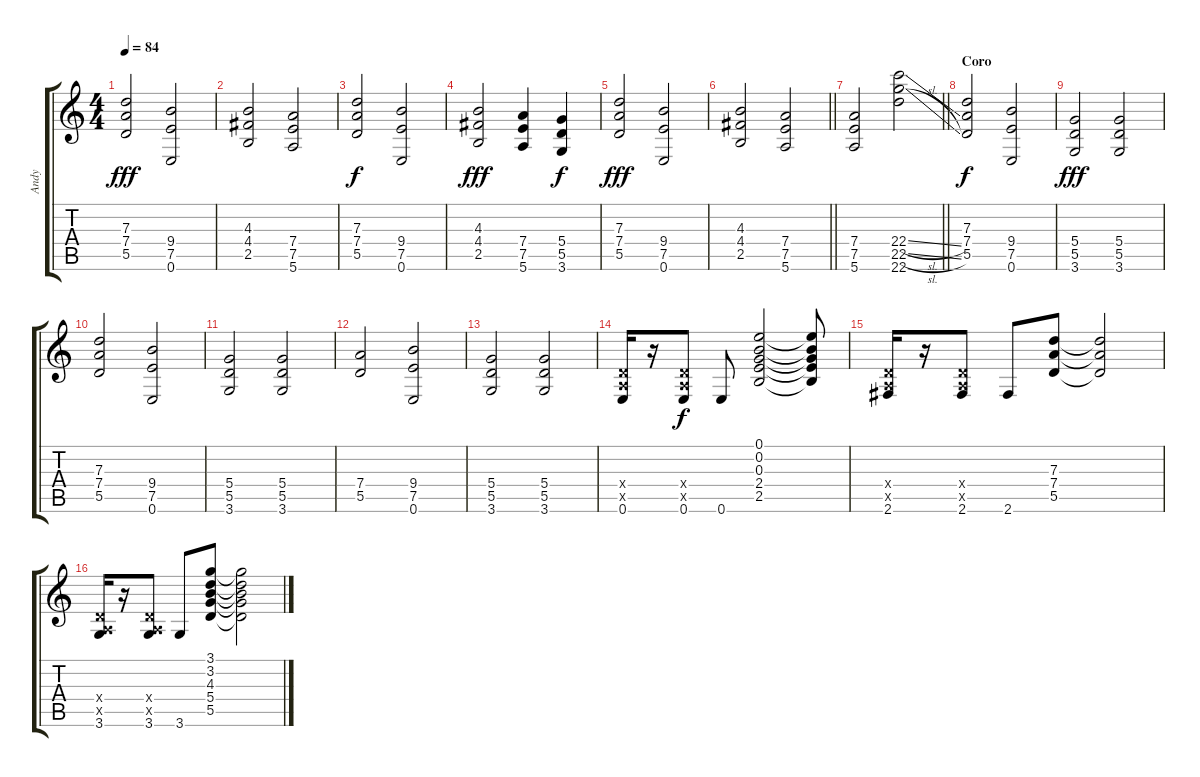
\track ("Andy" "Andy") {instrument acousticguitarsteel}
\staff {score tabs}
\tuning (E4 B3 G3 D3 A2 E2) {hide}
\ts (4 4)
\tempo 84
\clef g2
\ks c
(7.3 7.4 5.5).2{dy fff} (9.4 7.5 0.6).2 |
(4.3 4.4 2.5).2 (7.4 7.5 5.6).2 |
(7.3 7.4 5.5).2{dy f} (9.4 7.5 0.6).2 |
(4.3 4.4 2.5).2{dy fff} (7.4 7.5 5.6).4 (5.4 5.5 3.6).4{dy f} |
(7.3 7.4 5.5).2{dy fff} (9.4 7.5 0.6).2 |
\barLineRight lightlight
(4.3 4.4 2.5).2 (7.4 7.5 5.6).2 |
\section ("" "")
\barLineRight lightlight
(7.4 7.5 5.6).2 (22.4{sl} 22.5{sl} 22.6).2 |
\section ("" "Coro")
(7.3 7.4 5.5).2{dy f} (9.4 7.5 0.6).2 |
(5.4 5.5 3.6).2{dy fff} (5.4 5.5 3.6).2 |
(7.3 7.4 5.5).2 (9.4 7.5 0.6).2 |
(5.4 5.5 3.6).2 (5.4 5.5 3.6).2 |
(7.4 5.5).2 (9.4 7.5 0.6).2 |
(5.4 5.5 3.6).2 (5.4 5.5 3.6).2 |
(0.4{x} 0.5{x} 0.6).16 r.16 (0.4{x} 0.5{x} 0.6).8{dy f} 0.6.8 (0.1 0.2 0.3 2.4 2.5).2 (0.1{t} 0.2{t} 0.3{t} 2.4{t} 2.5{t}).8 |
(0.4{x} 0.5{x} 2.6).16 r.16 (0.4{x} 0.5{x} 2.6).8 2.6.8 (7.3 7.4 5.5).8 (7.3{t} 7.4{t} 5.5{t}).2 |
(0.4{x} 0.5{x} 3.6).16 r.16 (0.4{x} 0.5{x} 3.6).8 3.6.8 (3.1 3.2 4.3 5.4 5.5).8 (3.1{t} 3.2{t} 4.3{t} 5.4{t} 5.5{t}).2
